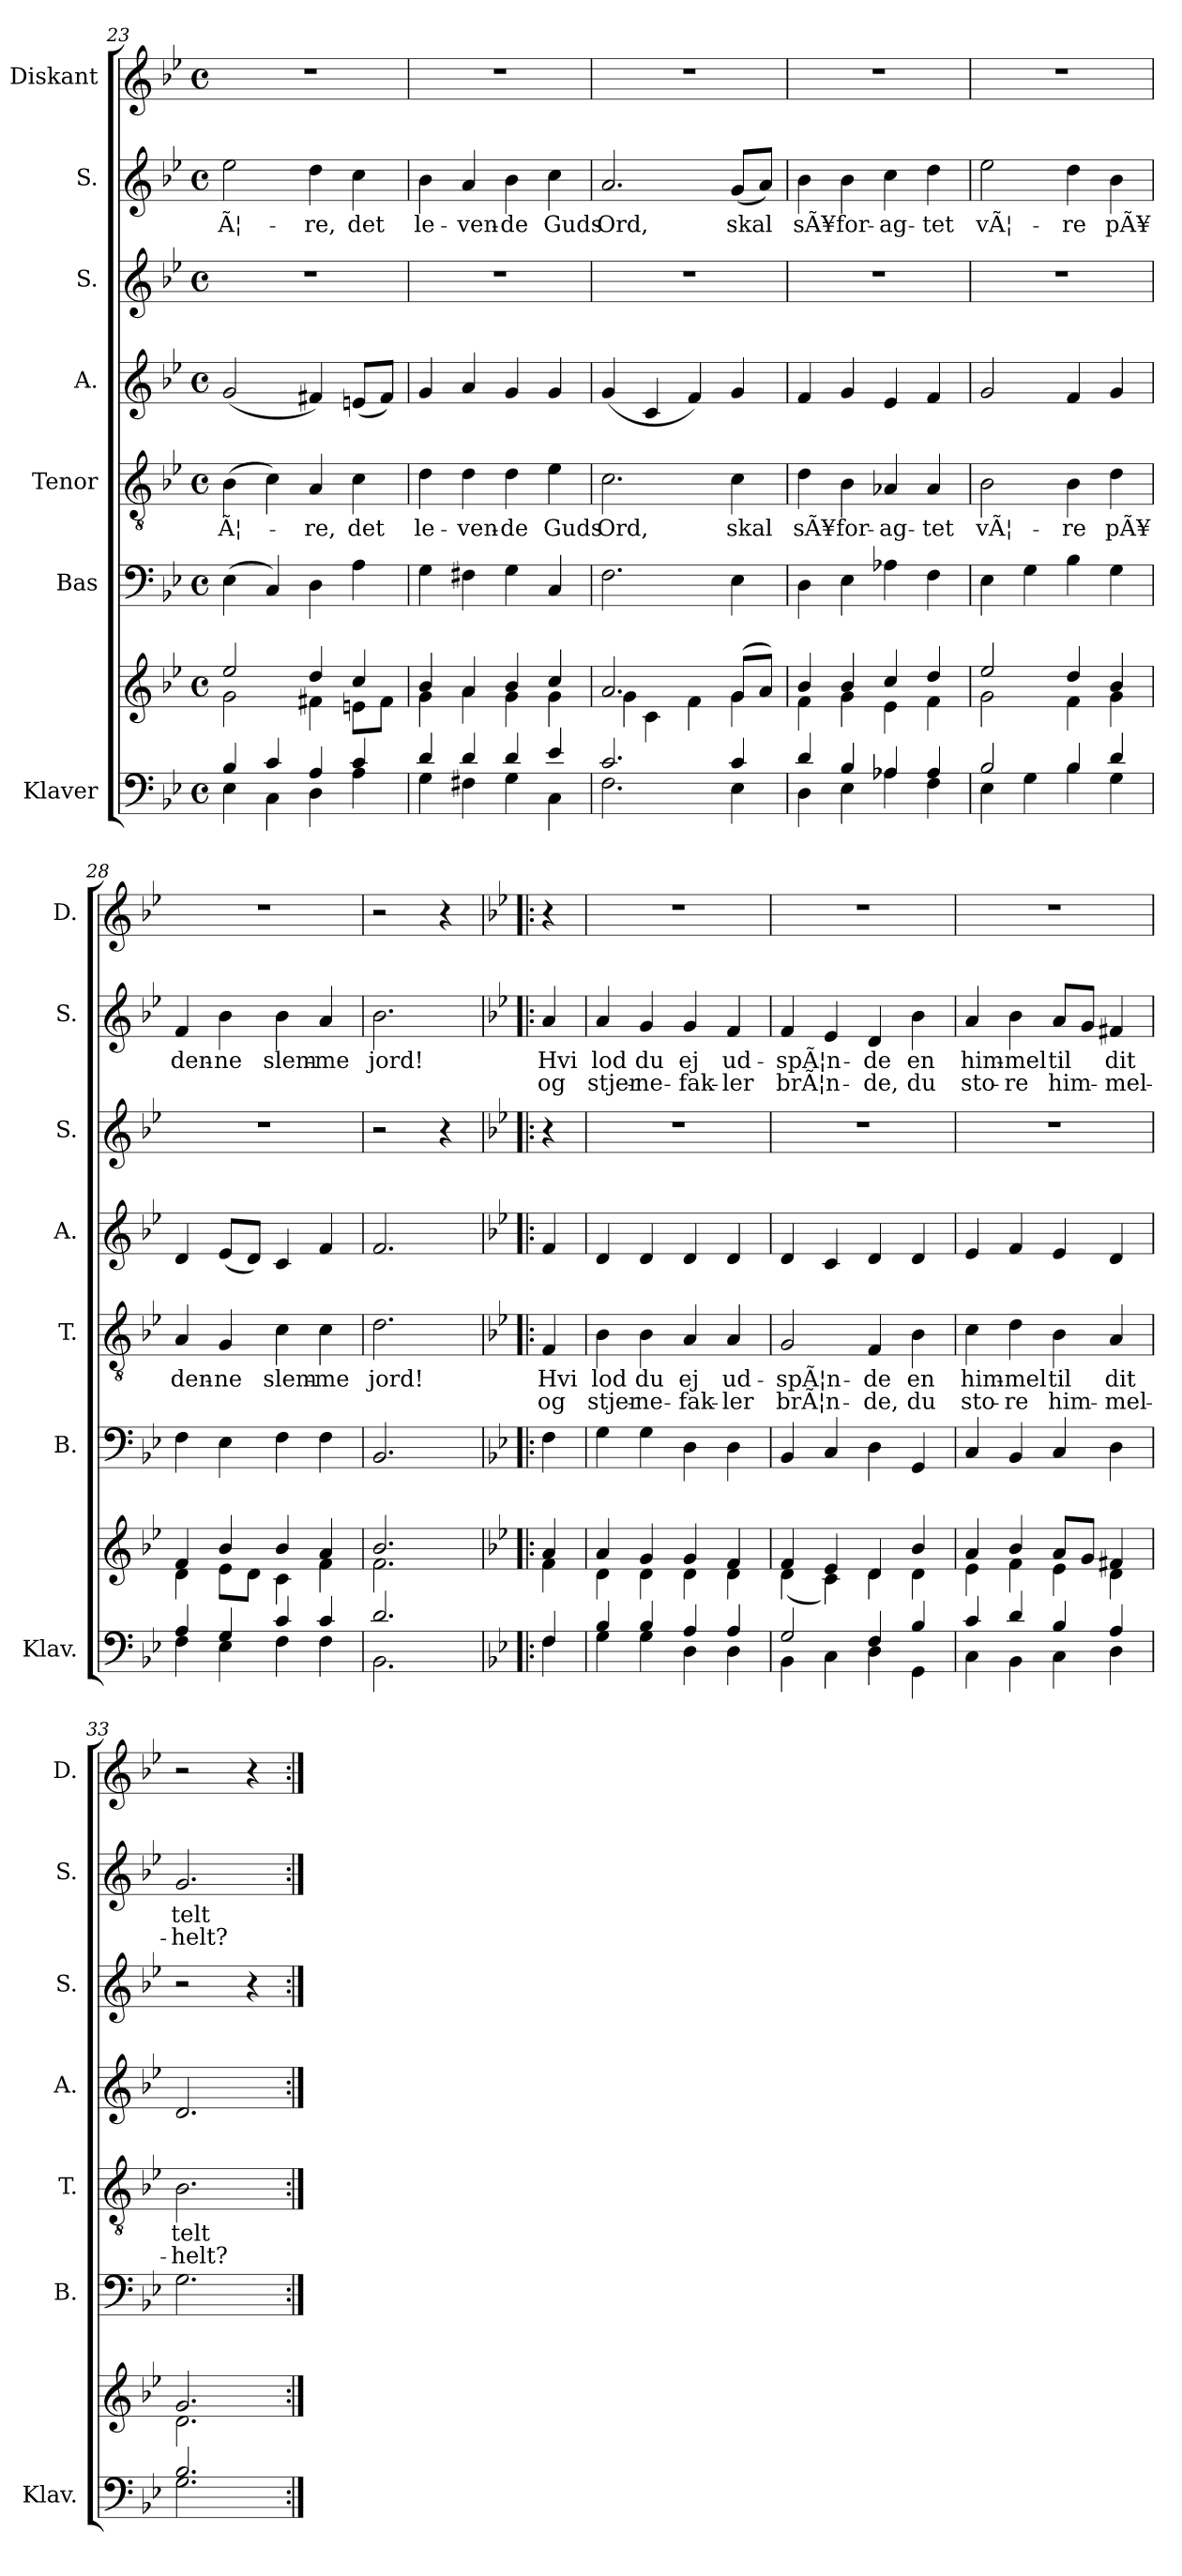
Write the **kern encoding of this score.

**kern	**kern	**kern	**kern	**text	**text	**kern	**kern	**kern	**text	**text	**kern
*part7	*part7	*part6	*part5	*part5	*part5	*part4	*part3	*part2	*part2	*part2	*part1
*staff8	*staff7	*staff6	*staff5	*staff5	*staff5	*staff4	*staff3	*staff2	*staff2	*staff2	*staff1
*I"Klaver	*	*I"Bas	*I"Tenor	*	*	*I"A.	*I"S.	*I"S.	*	*	*I"Diskant
*I'Klav.	*	*I'B.	*I'T.	*	*	*I'A.	*I'S.	*I'S.	*	*	*I'D.
*clefF4	*clefG2	*clefF4	*clefGv2	*	*	*clefG2	*clefG2	*clefG2	*	*	*clefG2
*k[b-e-]	*k[b-e-]	*k[b-e-]	*k[b-e-]	*	*	*k[b-e-]	*k[b-e-]	*k[b-e-]	*	*	*k[b-e-]
*M4/4	*M4/4	*M4/4	*M4/4	*	*	*M4/4	*M4/4	*M4/4	*	*	*M4/4
*met(c)	*met(c)	*met(c)	*met(c)	*	*	*met(c)	*met(c)	*met(c)	*	*	*met(c)
=23	=23	=23	=23	=23	=23	=23	=23	=23	=23	=23	=23
*^	*^	*	*	*	*	*	*	*	*	*	*
!	!	!	!	!	!	!LO:LY:b	!	!	!	!	!LO:LY:b	!	!
4B-/	4E-\	2ee-/	2g\	(>4E-\	(>4B-\	Ã¦-	.	(<2g/	1r	2ee-\	Ã¦-	.	1r
4c/	4C\	.	.	4C/)	4c\)	.	.	.	.	.	.	.	.
!	!	!	!	!	!	!LO:LY:b	!	!	!	!	!LO:LY:b	!	!
4A/	4D\	4dd/	4f#X\	4D\	4A/	-re,	.	4f#X/)	.	4dd\	-re,	.	.
!	!	!	!	!	!	!LO:LY:b	!	!	!	!	!LO:LY:b	!	!
4c/	4A\	4cc/	8en\L	4A\	4c\	det	.	(<8en/L	.	4cc\	det	.	.
.	.	.	8f#\J	.	.	.	.	8f#/J)	.	.	.	.	.
=24	=24	=24	=24	=24	=24	=24	=24	=24	=24	=24	=24	=24	=24
!	!	!	!	!	!	!LO:LY:b	!	!	!	!	!LO:LY:b	!	!
4d/	4G\	4b-/	4g\	4G\	4d\	le-	.	4g/	1r	4b-\	le-	.	1r
!	!	!	!	!	!	!LO:LY:b	!	!	!	!	!LO:LY:b	!	!
4d/	4F#X\	4a/	4a\	4F#X\	4d\	-ven-	.	4a/	.	4a/	-ven-	.	.
!	!	!	!	!	!	!LO:LY:b	!	!	!	!	!LO:LY:b	!	!
4d/	4G\	4b-/	4g\	4G\	4d\	-de	.	4g/	.	4b-\	-de	.	.
!	!	!	!	!	!	!LO:LY:b	!	!	!	!	!LO:LY:b	!	!
4e-/	4C\	4cc/	4g\	4C/	4e-\	Guds	.	4g/	.	4cc\	Guds	.	.
=25	=25	=25	=25	=25	=25	=25	=25	=25	=25	=25	=25	=25	=25
!	!	!	!	!	!	!LO:LY:b	!	!	!	!	!LO:LY:b	!	!
2.c/	2.F\	2.a/	4g\	2.F\	2.c\	Ord,	.	(<4g/	1r	2.a/	Ord,	.	1r
.	.	.	4c\	.	.	.	.	4c/	.	.	.	.	.
.	.	.	4f\	.	.	.	.	4f/)	.	.	.	.	.
!	!	!	!	!	!	!LO:LY:b	!	!	!	!	!LO:LY:b	!	!
4c/	4E-\	(>8g/L	4g\	4E-\	4c\	skal	.	4g/	.	(<8g/L	skal	.	.
.	.	8a/J)	.	.	.	.	.	.	.	8a/J)	.	.	.
=26	=26	=26	=26	=26	=26	=26	=26	=26	=26	=26	=26	=26	=26
!	!	!	!	!	!	!LO:LY:b	!	!	!	!	!LO:LY:b	!	!
4d/	4D\	4b-/	4f\	4D\	4d\	sÃ¥	.	4f/	1r	4b-\	sÃ¥	.	1r
!	!	!	!	!	!	!LO:LY:b	!	!	!	!	!LO:LY:b	!	!
4B-/	4E-\	4b-/	4g\	4E-\	4B-\	for-	.	4g/	.	4b-\	for-	.	.
!	!	!	!	!	!	!LO:LY:b	!	!	!	!	!LO:LY:b	!	!
4A-X/	4A-\	4cc/	4e-\	4A-X\	4A-X/	-ag-	.	4e-/	.	4cc\	-ag-	.	.
!	!	!	!	!	!	!LO:LY:b	!	!	!	!	!LO:LY:b	!	!
4A-/	4F\	4dd/	4f\	4F\	4A-/	-tet	.	4f/	.	4dd\	-tet	.	.
!!LO:LB:g=z
=27	=27	=27	=27	=27	=27	=27	=27	=27	=27	=27	=27	=27	=27
!	!	!	!	!	!	!LO:LY:b	!	!	!	!	!LO:LY:b	!	!
2B-/	4E-\	2ee-/	2g\	4E-\	2B-\	vÃ¦-	.	2g/	1r	2ee-\	vÃ¦-	.	1r
.	4G\	.	.	4G\	.	.	.	.	.	.	.	.	.
!	!	!	!	!	!	!LO:LY:b	!	!	!	!	!LO:LY:b	!	!
4B-/	4B-\	4dd/	4f\	4B-\	4B-\	-re	.	4f/	.	4dd\	-re	.	.
!	!	!	!	!	!	!LO:LY:b	!	!	!	!	!LO:LY:b	!	!
4d/	4G\	4b-/	4g\	4G\	4d\	pÃ¥	.	4g/	.	4b-\	pÃ¥	.	.
=28	=28	=28	=28	=28	=28	=28	=28	=28	=28	=28	=28	=28	=28
!	!	!	!	!	!	!LO:LY:b	!	!	!	!	!LO:LY:b	!	!
4A/	4F\	4f/	4d\	4F\	4A/	den-	.	4d/	1r	4f/	den-	.	1r
!	!	!	!	!	!	!LO:LY:b	!	!	!	!	!LO:LY:b	!	!
4G/	4E-\	4b-/	8e-\L	4E-\	4G/	-ne	.	(<8e-/L	.	4b-\	-ne	.	.
.	.	.	8d\J	.	.	.	.	8d/J)	.	.	.	.	.
!	!	!	!	!	!	!LO:LY:b	!	!	!	!	!LO:LY:b	!	!
4c/	4F\	4b-/	4c\	4F\	4c\	slem-	.	4c/	.	4b-\	slem-	.	.
!	!	!	!	!	!	!LO:LY:b	!	!	!	!	!LO:LY:b	!	!
4c/	4F\	4a/	4f\	4F\	4c\	-me	.	4f/	.	4a/	-me	.	.
=29	=29	=29	=29	=29	=29	=29	=29	=29	=29	=29	=29	=29	=29
!	!	!	!	!	!	!LO:LY:b	!	!	!	!	!LO:LY:b	!	!
2.d/	2.BB-\	2.b-/	2.f\	2.BB-/	2.d\	jord!	.	2.f/	2r	2.b-\	jord!	.	2r
.	.	.	.	.	.	.	.	.	4r	.	.	.	4r
!!LO:PB:g=z
=29X3!|:	=29X3!|:	=29X3!|:	=29X3!|:	=29X3!|:	=29X3!|:	=29X3!|:	=29X3!|:	=29X3!|:	=29X3!|:	=29X3!|:	=29X3!|:	=29X3!|:	=29X3!|:
*k[b-e-]	*	*k[b-e-]	*	*	*	*	*	*	*	*	*	*	*
!	!	!	!	!	!	!LO:LY:b	!LO:LY:b	!	!	!	!LO:LY:b	!LO:LY:b	!
4F/	4F\	4a/	4f\	4F\	4F/	Hvi	og	4f/	4r	4a/	Hvi	og	4r
=30	=30	=30	=30	=30	=30	=30	=30	=30	=30	=30	=30	=30	=30
!	!	!	!	!	!	!LO:LY:b	!LO:LY:b	!	!	!	!LO:LY:b	!LO:LY:b	!
4B-/	4G\	4a/	4d\	4G\	4B-\	lod	stjer-	4d/	1r	4a/	lod	stjer-	1r
!	!	!	!	!	!	!LO:LY:b	!LO:LY:b	!	!	!	!LO:LY:b	!LO:LY:b	!
4B-/	4G\	4g/	4d\	4G\	4B-\	du	-ne-	4d/	.	4g/	du	-ne-	.
!	!	!	!	!	!	!LO:LY:b	!LO:LY:b	!	!	!	!LO:LY:b	!LO:LY:b	!
4A/	4D\	4g/	4d\	4D\	4A/	ej	-fak-	4d/	.	4g/	ej	-fak-	.
!	!	!	!	!	!	!LO:LY:b	!LO:LY:b	!	!	!	!LO:LY:b	!LO:LY:b	!
4A/	4D\	4f/	4d\	4D\	4A/	ud-	-ler	4d/	.	4f/	ud-	-ler	.
=31	=31	=31	=31	=31	=31	=31	=31	=31	=31	=31	=31	=31	=31
!	!	!	!	!	!	!LO:LY:b	!LO:LY:b	!	!	!	!LO:LY:b	!LO:LY:b	!
2G/	4BB-\	4f/	(<4d\	4BB-/	2G/	-spÃ¦n-	brÃ¦n-	4d/	1r	4f/	-spÃ¦n-	brÃ¦n-	1r
.	4C\	4e-/	4c\)	4C/	.	.	.	4c/	.	4e-/	.	.	.
!	!	!	!	!	!	!LO:LY:b	!LO:LY:b	!	!	!	!LO:LY:b	!LO:LY:b	!
4F/	4D\	4d/	4d\	4D\	4F/	-de	-de,	4d/	.	4d/	-de	-de,	.
!	!	!	!	!	!	!LO:LY:b	!LO:LY:b	!	!	!	!LO:LY:b	!LO:LY:b	!
4B-/	4GG\	4b-/	4d\	4GG/	4B-\	en	du	4d/	.	4b-\	en	du	.
=32	=32	=32	=32	=32	=32	=32	=32	=32	=32	=32	=32	=32	=32
!	!	!	!	!	!	!LO:LY:b	!LO:LY:b	!	!	!	!LO:LY:b	!LO:LY:b	!
4c/	4C\	4a/	4e-\	4C/	4c\	him-	sto-	4e-/	1r	4a/	him-	sto-	1r
!	!	!	!	!	!	!LO:LY:b	!LO:LY:b	!	!	!	!LO:LY:b	!LO:LY:b	!
4d/	4BB-\	4b-/	4f\	4BB-/	4d\	-mel	-re	4f/	.	4b-\	-mel	-re	.
!	!	!	!	!	!	!LO:LY:b	!LO:LY:b	!	!	!	!LO:LY:b	!LO:LY:b	!
4B-/	4C\	8a/L	4e-\	4C/	4B-\	til	him-	4e-/	.	8a/L	til	him-	.
.	.	8g/J	.	.	.	.	.	.	.	8g/J	.	.	.
!	!	!	!	!	!	!LO:LY:b	!LO:LY:b	!	!	!	!LO:LY:b	!LO:LY:b	!
4A/	4D\	4f#X/	4d\	4D\	4A/	dit	-mel-	4d/	.	4f#X/	dit	-mel-	.
=33	=33	=33	=33	=33	=33	=33	=33	=33	=33	=33	=33	=33	=33
!	!	!	!	!	!	!LO:LY:b	!LO:LY:b	!	!	!	!LO:LY:b	!LO:LY:b	!
2.B-/	2.G\	2.g/	2.d\	2.G\	2.B-\	telt	-helt?	2.d/	2r	2.g/	telt	-helt?	2r
.	.	.	.	.	.	.	.	.	4r	.	.	.	4r
*v	*v	*	*	*	*	*	*	*	*	*	*	*	*
*	*v	*v	*	*	*	*	*	*	*	*	*	*
=:|!	=:|!	=:|!	=:|!	=:|!	=:|!	=:|!	=:|!	=:|!	=:|!	=:|!	=:|!
*-	*-	*-	*-	*-	*-	*-	*-	*-	*-	*-	*-
